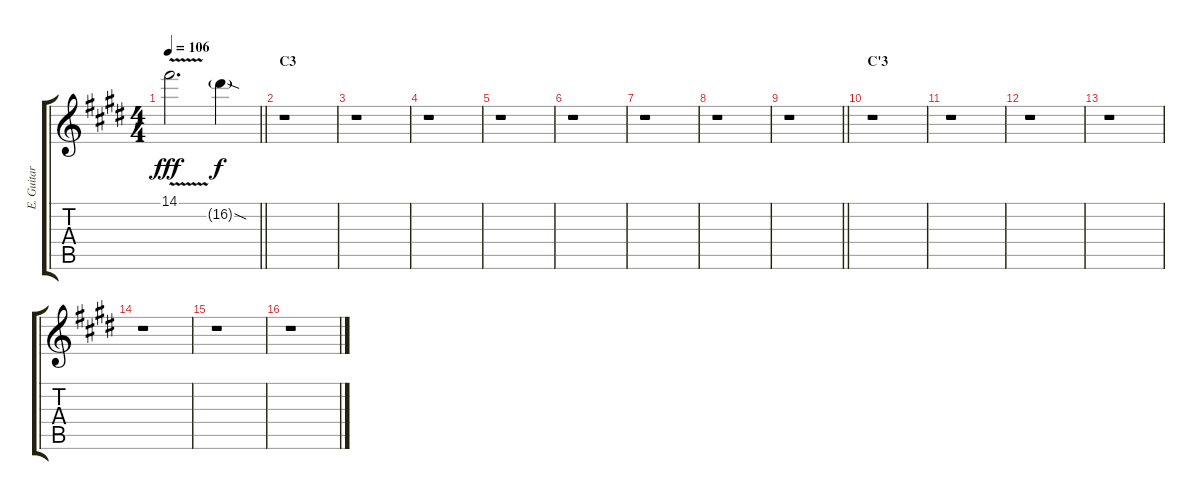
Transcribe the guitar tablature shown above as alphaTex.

\track ("E. Guitar V" "E. Guitar ") {instrument overdrivenguitar}
\staff {score tabs}
\tuning (E4 B3 G3 D3 A2 E2) {hide}
\ts (4 4)
\tempo 106
\clef g2
\barLineRight lightlight
\ks e
14.1{v}.2{d dy fff} 16.2{sod g}.4{dy f} |
\section ("" "C3")
r.1 |
r.1 |
r.1 |
r.1 |
r.1 |
r.1 |
r.1 |
\barLineRight lightlight
r.1 |
\section ("" "C'3")
r.1 |
r.1 |
r.1 |
r.1 |
r.1 |
r.1 |
r.1
